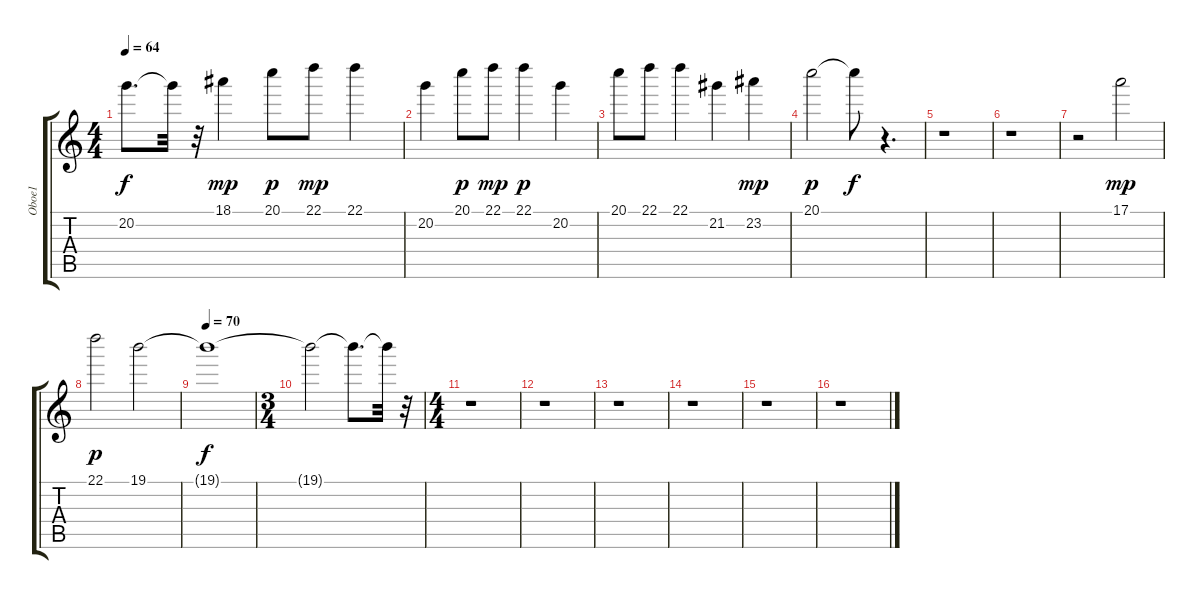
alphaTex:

\track ("Oboe1" "Oboe1") {instrument distortionguitar}
\staff {score tabs}
\tuning (E4 B3 G3 D3 A2 E2) {hide}
\ts (4 4)
\tempo 64
\clef g2
\ks c
20.2{t}.8{d dy f} 20.2{t}.32 r.32 18.1.4{dy mp} 20.1.8{dy p} 22.1.8{dy mp} 22.1.4 |
20.2.4 20.1.8{dy p} 22.1.8{dy mp} 22.1.4{dy p} 20.2.4 |
20.1.8 22.1.8 22.1.4 21.2.4 23.2.4{dy mp} |
20.1.2{dy p} 20.1{t}.8{dy f} r.4{d} |
r.1 |
r.1 |
r.2 17.1.2{dy mp} |
22.1.2{dy p} 19.1.2 |
\tempo 70
19.1{t}.1{dy f} |
\ts (3 4)
19.1{t}.2 19.1{t}.8{d} 19.1{t}.32 r.32 |
\ts (4 4)
r.1 |
r.1 |
r.1 |
r.1 |
r.1 |
r.1
